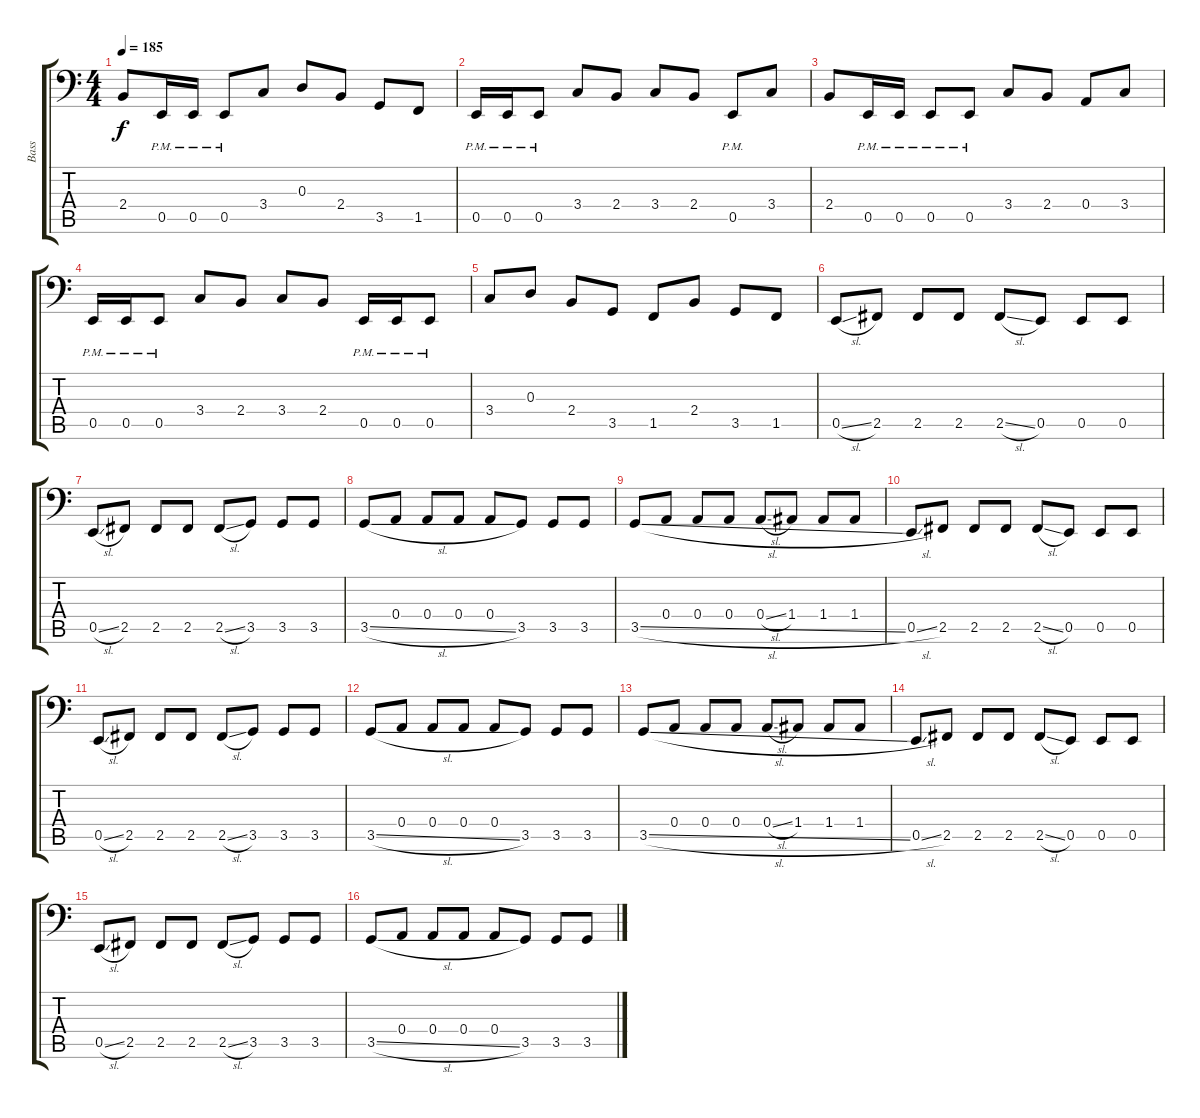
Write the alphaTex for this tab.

\track ("Bass" "Bass") {instrument electricbassfinger}
\staff {score tabs}
\tuning (C3 G2 D2 A1 E1 B0) {hide}
\ts (4 4)
\tempo 185
\clef f4
\ks c
2.4.8{dy f} 0.5{pm}.16 0.5{pm}.16 0.5{pm}.8 3.4.8 0.3.8 2.4.8 3.5.8 1.5.8 |
0.5{pm}.16 0.5{pm}.16 0.5{pm}.8 3.4.8 2.4.8 3.4.8 2.4.8 0.5{pm}.8 3.4.8 |
2.4.8 0.5{pm}.16 0.5{pm}.16 0.5{pm}.8 0.5{pm}.8 3.4.8 2.4.8 0.4.8 3.4.8 |
0.5{pm}.16 0.5{pm}.16 0.5{pm}.8 3.4.8 2.4.8 3.4.8 2.4.8 0.5{pm}.16 0.5{pm}.16 0.5{pm}.8 |
3.4.8 0.3.8 2.4.8 3.5.8 1.5.8 2.4.8 3.5.8 1.5.8 |
0.5{sl}.8 2.5.8 2.5.8 2.5.8 2.5{sl}.8 0.5.8 0.5.8 0.5.8 |
0.5{sl}.8 2.5.8 2.5.8 2.5.8 2.5{sl}.8 3.5.8 3.5.8 3.5.8 |
3.5{sl}.8 0.4.8 0.4.8 0.4.8 0.4.8 3.5.8 3.5.8 3.5.8 |
3.5{sl}.8 0.4.8 0.4.8 0.4.8 0.4{sl}.8 1.4.8 1.4.8 1.4.8 |
0.5{sl}.8 2.5.8 2.5.8 2.5.8 2.5{sl}.8 0.5.8 0.5.8 0.5.8 |
0.5{sl}.8 2.5.8 2.5.8 2.5.8 2.5{sl}.8 3.5.8 3.5.8 3.5.8 |
3.5{sl}.8 0.4.8 0.4.8 0.4.8 0.4.8 3.5.8 3.5.8 3.5.8 |
3.5{sl}.8 0.4.8 0.4.8 0.4.8 0.4{sl}.8 1.4.8 1.4.8 1.4.8 |
0.5{sl}.8 2.5.8 2.5.8 2.5.8 2.5{sl}.8 0.5.8 0.5.8 0.5.8 |
0.5{sl}.8 2.5.8 2.5.8 2.5.8 2.5{sl}.8 3.5.8 3.5.8 3.5.8 |
3.5{sl}.8 0.4.8 0.4.8 0.4.8 0.4.8 3.5.8 3.5.8 3.5.8
